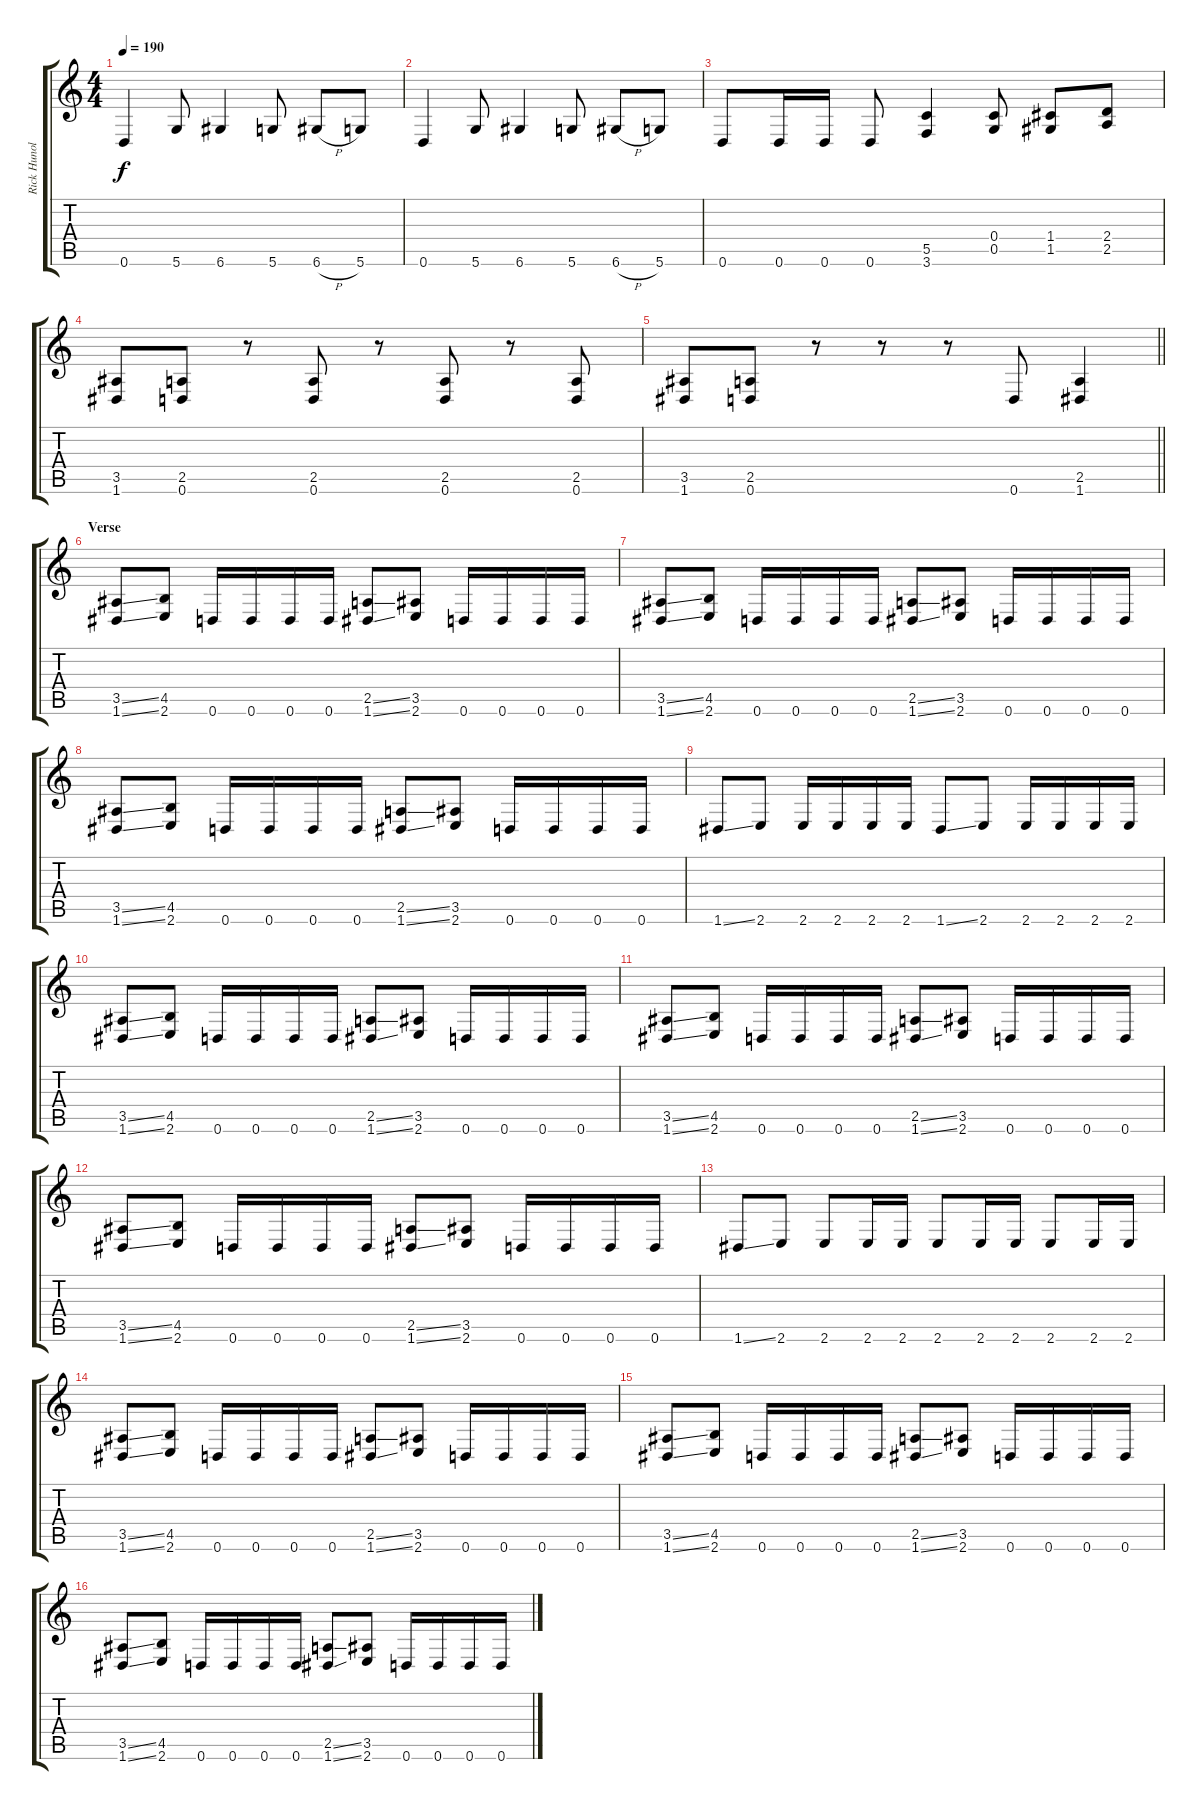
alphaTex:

\track ("Rick Hunolt" "Rick Hunol") {instrument distortionguitar}
\staff {score tabs}
\tuning (D4 A3 F3 C3 G2 D2) {hide}
\ts (4 4)
\tempo 190
\clef g2
\ks c
0.6.4{dy f} 5.6.8 6.6.4 5.6.8 6.6{h}.8 5.6.8 |
0.6.4 5.6.8 6.6.4 5.6.8 6.6{h}.8 5.6.8 |
0.6.8 0.6.16 0.6.16 0.6.8 (5.5 3.6).4 (0.4 0.5).8 (1.4 1.5).8 (2.4 2.5).8 |
(3.5 1.6).8 (2.5 0.6).8 r.8 (2.5 0.6).8 r.8 (2.5 0.6).8 r.8 (2.5 0.6).8 |
\barLineRight lightlight
(3.5 1.6).8 (2.5 0.6).8 r.8 r.8 r.8 0.6.8 (2.5 1.6).4 |
\section ("" "Verse")
(3.5{ss} 1.6{ss}).8 (4.5 2.6).8 0.6.16 0.6.16 0.6.16 0.6.16 (2.5{ss} 1.6{ss}).8 (3.5 2.6).8 0.6.16 0.6.16 0.6.16 0.6.16 |
(3.5{ss} 1.6{ss}).8 (4.5 2.6).8 0.6.16 0.6.16 0.6.16 0.6.16 (2.5{ss} 1.6{ss}).8 (3.5 2.6).8 0.6.16 0.6.16 0.6.16 0.6.16 |
(3.5{ss} 1.6{ss}).8 (4.5 2.6).8 0.6.16 0.6.16 0.6.16 0.6.16 (2.5{ss} 1.6{ss}).8 (3.5 2.6).8 0.6.16 0.6.16 0.6.16 0.6.16 |
1.6{ss}.8 2.6.8 2.6.16 2.6.16 2.6.16 2.6.16 1.6{ss}.8 2.6.8 2.6.16 2.6.16 2.6.16 2.6.16 |
(3.5{ss} 1.6{ss}).8 (4.5 2.6).8 0.6.16 0.6.16 0.6.16 0.6.16 (2.5{ss} 1.6{ss}).8 (3.5 2.6).8 0.6.16 0.6.16 0.6.16 0.6.16 |
(3.5{ss} 1.6{ss}).8 (4.5 2.6).8 0.6.16 0.6.16 0.6.16 0.6.16 (2.5{ss} 1.6{ss}).8 (3.5 2.6).8 0.6.16 0.6.16 0.6.16 0.6.16 |
(3.5{ss} 1.6{ss}).8 (4.5 2.6).8 0.6.16 0.6.16 0.6.16 0.6.16 (2.5{ss} 1.6{ss}).8 (3.5 2.6).8 0.6.16 0.6.16 0.6.16 0.6.16 |
1.6{ss}.8 2.6.8 2.6.8 2.6.16 2.6.16 2.6.8 2.6.16 2.6.16 2.6.8 2.6.16 2.6.16 |
(3.5{ss} 1.6{ss}).8 (4.5 2.6).8 0.6.16 0.6.16 0.6.16 0.6.16 (2.5{ss} 1.6{ss}).8 (3.5 2.6).8 0.6.16 0.6.16 0.6.16 0.6.16 |
(3.5{ss} 1.6{ss}).8 (4.5 2.6).8 0.6.16 0.6.16 0.6.16 0.6.16 (2.5{ss} 1.6{ss}).8 (3.5 2.6).8 0.6.16 0.6.16 0.6.16 0.6.16 |
(3.5{ss} 1.6{ss}).8 (4.5 2.6).8 0.6.16 0.6.16 0.6.16 0.6.16 (2.5{ss} 1.6{ss}).8 (3.5 2.6).8 0.6.16 0.6.16 0.6.16 0.6.16
